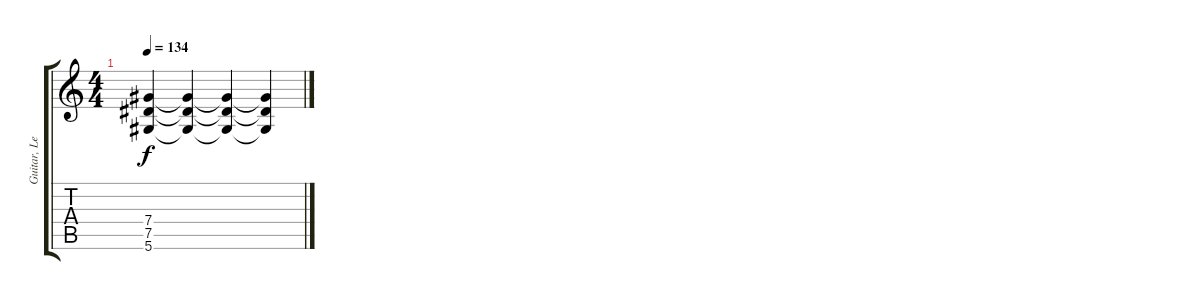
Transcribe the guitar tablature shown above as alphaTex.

\track ("Guitar, Lead" "Guitar, Le") {instrument distortionguitar}
\staff {score tabs}
\tuning (Eb4 Bb3 Gb3 Db3 Ab2 Eb2) {hide}
\ts (4 4)
\tempo 134
\clef g2
\ks c
(7.4{t} 7.5{t} 5.6{t}).4{dy f volume 3} (7.4{t} 7.5{t} 5.6{t}).4 (7.4{t} 7.5{t} 5.6{t}).4 (7.4{t} 7.5{t} 5.6{t}).4
